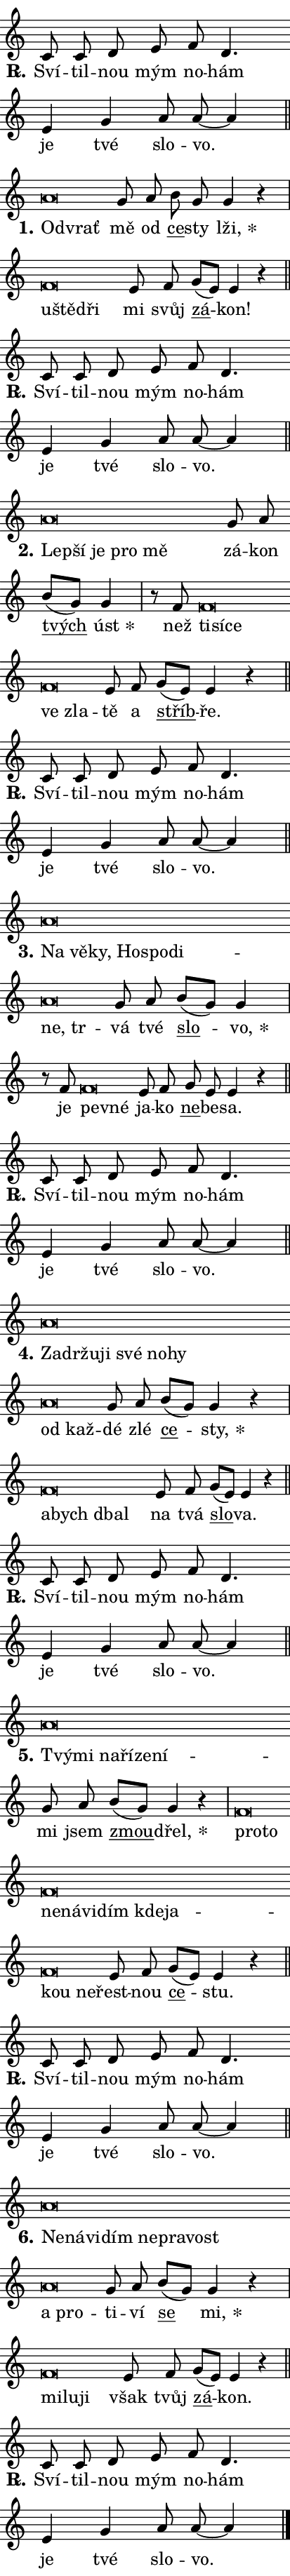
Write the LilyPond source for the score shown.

\version "2.22.1"
\header { tagline = "" }
\paper {
  indent = 0\cm
  top-margin = 0\cm
  right-margin = 0\cm
  bottom-margin = 0\cm
  left-margin = 0\cm
  paper-width = 7\cm
  page-breaking = #ly:one-page-breaking
  system-system-spacing.basic-distance = #11
  score-system-spacing.basic-distance = #11
  ragged-last = ##f
}


%% Author: Thomas Morley
%% https://lists.gnu.org/archive/html/lilypond-user/2020-05/msg00002.html
#(define (line-position grob)
"Returns position of @var[grob} in current system:
   @code{'start}, if at first time-step
   @code{'end}, if at last time-step
   @code{'middle} otherwise
"
  (let* ((col (ly:item-get-column grob))
         (ln (ly:grob-object col 'left-neighbor))
         (rn (ly:grob-object col 'right-neighbor))
         (col-to-check-left (if (ly:grob? ln) ln col))
         (col-to-check-right (if (ly:grob? rn) rn col))
         (break-dir-left
           (and
             (ly:grob-property col-to-check-left 'non-musical #f)
             (ly:item-break-dir col-to-check-left)))
         (break-dir-right
           (and
             (ly:grob-property col-to-check-right 'non-musical #f)
             (ly:item-break-dir col-to-check-right))))
        (cond ((eqv? 1 break-dir-left) 'start)
              ((eqv? -1 break-dir-right) 'end)
              (else 'middle))))

#(define (tranparent-at-line-position vctor)
  (lambda (grob)
  "Relying on @code{line-position} select the relevant enry from @var{vctor}.
Used to determine transparency,"
    (case (line-position grob)
      ((end) (not (vector-ref vctor 0)))
      ((middle) (not (vector-ref vctor 1)))
      ((start) (not (vector-ref vctor 2))))))

noteHeadBreakVisibility =
#(define-music-function (break-visibility)(vector?)
"Makes @code{NoteHead}s transparent relying on @var{break-visibility}"
#{
  \override NoteHead.transparent =
    #(tranparent-at-line-position break-visibility)
#})

#(define delete-ledgers-for-transparent-note-heads
  (lambda (grob)
    "Reads whether a @code{NoteHead} is transparent.
If so this @code{NoteHead} is removed from @code{'note-heads} from
@var{grob}, which is supposed to be @code{LedgerLineSpanner}.
As a result ledgers are not printed for this @code{NoteHead}"
    (let* ((nhds-array (ly:grob-object grob 'note-heads))
           (nhds-list
             (if (ly:grob-array? nhds-array)
                 (ly:grob-array->list nhds-array)
                 '()))
           ;; Relies on the transparent-property being done before
           ;; Staff.LedgerLineSpanner.after-line-breaking is executed.
           ;; This is fragile ...
           (to-keep
             (remove
               (lambda (nhd)
                 (ly:grob-property nhd 'transparent #f))
               nhds-list)))
      ;; TODO find a better method to iterate over grob-arrays, similiar
      ;; to filter/remove etc for lists
      ;; For now rebuilt from scratch
      (set! (ly:grob-object grob 'note-heads)  '())
      (for-each
        (lambda (nhd)
          (ly:pointer-group-interface::add-grob grob 'note-heads nhd))
        to-keep))))

hideNotes = {
  \noteHeadBreakVisibility #begin-of-line-visible
}
unHideNotes = {
  \noteHeadBreakVisibility #all-visible
}

% work-around for resetting accidentals
% https://lilypond.org/doc/v2.23/Documentation/notation/displaying-rhythms#unmetered-music
cadenzaMeasure = {
  \cadenzaOff
  \partial 1024 s1024
  \cadenzaOn
}

#(define-markup-command (accent layout props text) (markup?)
  "Underline accented syllable"
  (interpret-markup layout props
    #{\markup \override #'(offset . 4.3) \underline { #text }#}))

responsum = \markup \concat {
  "R" \hspace #-1.05 \path #0.1 #'((moveto 0 0.07) (lineto 0.9 0.8)) \hspace #0.05 "."
}

\layout {
    \context {
        \Staff
        \remove "Time_signature_engraver"
        \override LedgerLineSpanner.after-line-breaking = #delete-ledgers-for-transparent-note-heads
    }
    \context {
        \Voice {
            \override NoteHead.output-attributes = #'((class . "notehead"))
            \override Hairpin.height = #0.55
        }
    }
    \context {
        \Lyrics {
            \override StanzaNumber.output-attributes = #'((class . "stanzanumber"))
            \override LyricSpace.minimum-distance = #0.9
            \override LyricText.font-name = #"TeX Gyre Schola"
            \override LyricText.font-size = 1
            \override StanzaNumber.font-name = #"TeX Gyre Schola Bold"
            \override StanzaNumber.font-size = 1
        }
    }
}

% magnetic-lyrics.ily
%
%   written by
%     Jean Abou Samra <jean@abou-samra.fr>
%     Werner Lemberg <wl@gnu.org>
%
%   adapted by
%     Jiri Hon <jiri.hon@gmail.com>
%
% Version 2022-Apr-15

% https://www.mail-archive.com/lilypond-user@gnu.org/msg149350.html

#(define (Left_hyphen_pointer_engraver context)
   "Collect syllable-hyphen-syllable occurrences in lyrics and store
them in properties.  This engraver only looks to the left.  For
example, if the lyrics input is @code{foo -- bar}, it does the
following.

@itemize @bullet
@item
Set the @code{text} property of the @code{LyricHyphen} grob between
@q{foo} and @q{bar} to @code{foo}.

@item
Set the @code{left-hyphen} property of the @code{LyricText} grob with
text @q{foo} to the @code{LyricHyphen} grob between @q{foo} and
@q{bar}.
@end itemize

Use this auxiliary engraver in combination with the
@code{lyric-@/text::@/apply-@/magnetic-@/offset!} hook."
   (let ((hyphen #f)
         (text #f))
     (make-engraver
      (acknowledgers
       ((lyric-syllable-interface engraver grob source-engraver)
        (set! text grob)))
      (end-acknowledgers
       ((lyric-hyphen-interface engraver grob source-engraver)
        ;(when (not (grob::has-interface grob 'lyric-space-interface))
          (set! hyphen grob)));)
      ((stop-translation-timestep engraver)
       (when (and text hyphen)
         (ly:grob-set-object! text 'left-hyphen hyphen))
       (set! text #f)
       (set! hyphen #f)))))

#(define (lyric-text::apply-magnetic-offset! grob)
   "If the space between two syllables is less than the value in
property @code{LyricText@/.details@/.squash-threshold}, move the right
syllable to the left so that it gets concatenated with the left
syllable.

Use this function as a hook for
@code{LyricText@/.after-@/line-@/breaking} if the
@code{Left_@/hyphen_@/pointer_@/engraver} is active."
   (let ((hyphen (ly:grob-object grob 'left-hyphen #f)))
     (when hyphen
       (let ((left-text (ly:spanner-bound hyphen LEFT)))
         (when (grob::has-interface left-text 'lyric-syllable-interface)
           (let* ((common (ly:grob-common-refpoint grob left-text X))
                  (this-x-ext (ly:grob-extent grob common X))
                  (left-x-ext
                   (begin
                     ;; Trigger magnetism for left-text.
                     (ly:grob-property left-text 'after-line-breaking)
                     (ly:grob-extent left-text common X)))
                  ;; `delta` is the gap width between two syllables.
                  (delta (- (interval-start this-x-ext)
                            (interval-end left-x-ext)))
                  (details (ly:grob-property grob 'details))
                  (threshold (assoc-get 'squash-threshold details 0.2)))
             (when (< delta threshold)
               (let* (;; We have to manipulate the input text so that
                      ;; ligatures crossing syllable boundaries are not
                      ;; disabled.  For languages based on the Latin
                      ;; script this is essentially a beautification.
                      ;; However, for non-Western scripts it can be a
                      ;; necessity.
                      (lt (ly:grob-property left-text 'text))
                      (rt (ly:grob-property grob 'text))
                      (is-space (grob::has-interface hyphen 'lyric-space-interface))
                      (space (if is-space " " ""))
                      (space-markup (grob-interpret-markup grob " "))
                      (space-size (interval-length (ly:stencil-extent space-markup X)))
                      (extra-delta (if is-space space-size 0))
                      ;; Append new syllable.
                      (ltrt-space (if (and (string? lt) (string? rt))
                                (string-append lt space rt)
                                (make-concat-markup (list lt space rt))))
                      ;; Right-align `ltrt` to the right side.
                      (ltrt-space-markup (grob-interpret-markup
                               grob
                               (make-translate-markup
                                (cons (interval-length this-x-ext) 0)
                                (make-right-align-markup ltrt-space)))))
                 (begin
                   ;; Don't print `left-text`.
                   (ly:grob-set-property! left-text 'stencil #f)
                   ;; Set text and stencil (which holds all collected
                   ;; syllables so far) and shift it to the left.
                   (ly:grob-set-property! grob 'text ltrt-space)
                   (ly:grob-set-property! grob 'stencil ltrt-space-markup)
                   (ly:grob-translate-axis! grob (- (- delta extra-delta)) X))))))))))


#(define (lyric-hyphen::displace-bounds-first grob)
   ;; Make very sure this callback isn't triggered too early.
   (let ((left (ly:spanner-bound grob LEFT))
         (right (ly:spanner-bound grob RIGHT)))
     (ly:grob-property left 'after-line-breaking)
     (ly:grob-property right 'after-line-breaking)
     (ly:lyric-hyphen::print grob)))

squashThreshold = #0.4

\layout {
  \context {
    \Lyrics
    \consists #Left_hyphen_pointer_engraver
    \override LyricText.after-line-breaking =
      #lyric-text::apply-magnetic-offset!
    \override LyricHyphen.stencil = #lyric-hyphen::displace-bounds-first
    \override LyricText.details.squash-threshold = \squashThreshold
    \override LyricHyphen.minimum-distance = 0
    \override LyricHyphen.minimum-length = \squashThreshold
  }
}

squash = \override LyricText.details.squash-threshold = 9999
unSquash = \override LyricText.details.squash-threshold = \squashThreshold

left = \override LyricText.self-alignment-X = #LEFT
unLeft = \revert LyricText.self-alignment-X

starOffset = #(lambda (grob) 
                (let ((x_offset (ly:self-alignment-interface::aligned-on-x-parent grob)))
                  (if (= x_offset 0) 0 (+ x_offset 1.2))))

star = #(define-music-function (syllable)(string?)
"Append star separator at the end of a syllable"
#{
  \once \override LyricText.X-offset = #starOffset
  \lyricmode { \markup {
    #syllable
    \override #'((font-name . "TeX Gyre Schola Bold")) \hspace #0.2 \lower #0.65 \larger "*"
  } }
#})

starAccent = #(define-music-function (syllable)(string?)
"Append star separator at the end of a syllable and make accent"
#{
  \once \override LyricText.X-offset = #starOffset
  \lyricmode { \markup {
    \accent #syllable
    \override #'((font-name . "TeX Gyre Schola Bold")) \hspace #0.2 \lower #0.65 \larger "*"
  } }
#})

breath = #(define-music-function (syllable)(string?)
"Append breathing indicator at the end of a syllable"
#{
  \lyricmode { \markup { #syllable "+" } }
#})

optionalBreath = #(define-music-function (syllable)(string?)
"Append optional breathing indicator at the end of a syllable"
#{
  \lyricmode { \markup { #syllable "(+)" } }
#})


\score {
    <<
        \new Voice = "melody" { \cadenzaOn \key c \major \relative { c'8 c d e f d4. \bar "" e4 g a8 a~ a4 \cadenzaMeasure \bar "||" \break }
\relative { a'\breve*1/16 \hideNotes \breve*1/16 \bar "" \unHideNotes g8 a \bar "" b g g4 r \cadenzaMeasure \bar "|" f\breve*1/16 \hideNotes \breve*1/16 \breve*1/16 \bar "" \unHideNotes e8 f \bar "" g[( e)] e4 r \cadenzaMeasure \bar "||" \break }
\relative { c'8 c d e f d4. \bar "" e4 g a8 a~ a4 \cadenzaMeasure \bar "||" \break }
\relative { a'\breve*1/16 \hideNotes \breve*1/16 \bar "" \breve*1/16 \bar "" \breve*1/16 \breve*1/16 \bar "" \unHideNotes g8 a \bar "" b[( g)] g4 \cadenzaMeasure \bar "|" r8 f8 f\breve*1/16 \hideNotes \breve*1/16 \bar "" \breve*1/16 \bar "" \breve*1/16 \breve*1/16 \bar "" \unHideNotes e8 f \bar "" g[( e)] e4 r \cadenzaMeasure \bar "||" \break }
\relative { c'8 c d e f d4. \bar "" e4 g a8 a~ a4 \cadenzaMeasure \bar "||" \break }
\relative { a'\breve*1/16 \hideNotes \breve*1/16 \bar "" \breve*1/16 \bar "" \breve*1/16 \bar "" \breve*1/16 \bar "" \breve*1/16 \bar "" \breve*1/16 \breve*1/16 \bar "" \unHideNotes g8 a \bar "" b[( g)] g4 \cadenzaMeasure \bar "|" r8 f8 f\breve*1/16 \hideNotes \breve*1/16 \bar "" \unHideNotes e8 f \bar "" g e e4 r \cadenzaMeasure \bar "||" \break }
\relative { c'8 c d e f d4. \bar "" e4 g a8 a~ a4 \cadenzaMeasure \bar "||" \break }
\relative { a'\breve*1/16 \hideNotes \breve*1/16 \bar "" \breve*1/16 \bar "" \breve*1/16 \bar "" \breve*1/16 \bar "" \breve*1/16 \bar "" \breve*1/16 \bar "" \breve*1/16 \breve*1/16 \bar "" \unHideNotes g8 a \bar "" b[( g)] g4 r \cadenzaMeasure \bar "|" f\breve*1/16 \hideNotes \breve*1/16 \breve*1/16 \bar "" \unHideNotes e8 f \bar "" g[( e)] e4 r \cadenzaMeasure \bar "||" \break }
\relative { c'8 c d e f d4. \bar "" e4 g a8 a~ a4 \cadenzaMeasure \bar "||" \break }
\relative { a'\breve*1/16 \hideNotes \breve*1/16 \bar "" \breve*1/16 \bar "" \breve*1/16 \bar "" \breve*1/16 \breve*1/16 \bar "" \unHideNotes g8 a \bar "" b[( g)] g4 r \cadenzaMeasure \bar "|" f\breve*1/16 \hideNotes \breve*1/16 \bar "" \breve*1/16 \bar "" \breve*1/16 \bar "" \breve*1/16 \bar "" \breve*1/16 \bar "" \breve*1/16 \bar "" \breve*1/16 \bar "" \breve*1/16 \breve*1/16 \bar "" \unHideNotes e8 f \bar "" g[( e)] e4 r \cadenzaMeasure \bar "||" \break }
\relative { c'8 c d e f d4. \bar "" e4 g a8 a~ a4 \cadenzaMeasure \bar "||" \break }
\relative { a'\breve*1/16 \hideNotes \breve*1/16 \bar "" \breve*1/16 \bar "" \breve*1/16 \bar "" \breve*1/16 \bar "" \breve*1/16 \bar "" \breve*1/16 \bar "" \breve*1/16 \breve*1/16 \bar "" \unHideNotes g8 a \bar "" b[( g)] g4 r \cadenzaMeasure \bar "|" f\breve*1/16 \hideNotes \breve*1/16 \breve*1/16 \bar "" \unHideNotes e8 f \bar "" g[( e)] e4 r \cadenzaMeasure \bar "||" \break }
\relative { c'8 c d e f d4. \bar "" e4 g a8 a~ a4 \cadenzaMeasure \bar "||" \break } \bar "|." }
        \new Lyrics \lyricsto "melody" { \lyricmode { \set stanza = \responsum
Sví -- til -- nou mým no -- hám je tvé slo -- vo.
\set stanza = "1."
\left Od -- \squash vrať \unLeft \unSquash mě od \markup \accent ce -- sty \star lži, \left u -- \squash ště -- dři \unLeft \unSquash mi svůj \markup \accent zá -- kon!
\set stanza = \responsum
Sví -- til -- nou mým no -- hám je tvé slo -- vo.
\set stanza = "2."
\left Lep -- \squash ší je pro mě \unLeft \unSquash zá -- kon \markup \accent tvých \star úst než \left ti -- \squash sí -- ce ve zla -- \unLeft \unSquash tě a \markup \accent stříb -- ře.
\set stanza = \responsum
Sví -- til -- nou mým no -- hám je tvé slo -- vo.
\set stanza = "3."
\left Na \squash vě -- ky, Ho -- spo -- di -- ne, tr -- \unLeft \unSquash vá tvé \markup \accent slo -- \star vo, je \left pev -- \squash né \unLeft \unSquash ja -- ko \markup \accent ne -- be -- sa.
\set stanza = \responsum
Sví -- til -- nou mým no -- hám je tvé slo -- vo.
\set stanza = "4."
\left Za -- \squash dr -- žu -- ji své no -- hy od kaž -- \unLeft \unSquash dé zlé \markup \accent ce -- \star sty, \left a -- \squash bych dbal \unLeft \unSquash na tvá \markup \accent slo -- va.
\set stanza = \responsum
Sví -- til -- nou mým no -- hám je tvé slo -- vo.
\set stanza = "5."
\left Tvý -- \squash mi na -- ří -- ze -- ní -- \unLeft \unSquash mi jsem \markup \accent zmou -- \star dřel, \left pro -- \squash to ne -- ná -- vi -- dím kde -- ja -- kou ne -- \unLeft \unSquash řest -- nou \markup \accent ce -- stu.
\set stanza = \responsum
Sví -- til -- nou mým no -- hám je tvé slo -- vo.
\set stanza = "6."
\left Ne -- \squash ná -- vi -- dím ne -- pra -- vost a pro -- \unLeft \unSquash ti -- ví \markup \accent se \star mi, \left mi -- \squash lu -- ji \unLeft \unSquash však tvůj \markup \accent zá -- kon.
\set stanza = \responsum
Sví -- til -- nou mým no -- hám je tvé slo -- vo. } }
    >>
    \layout {}
}
